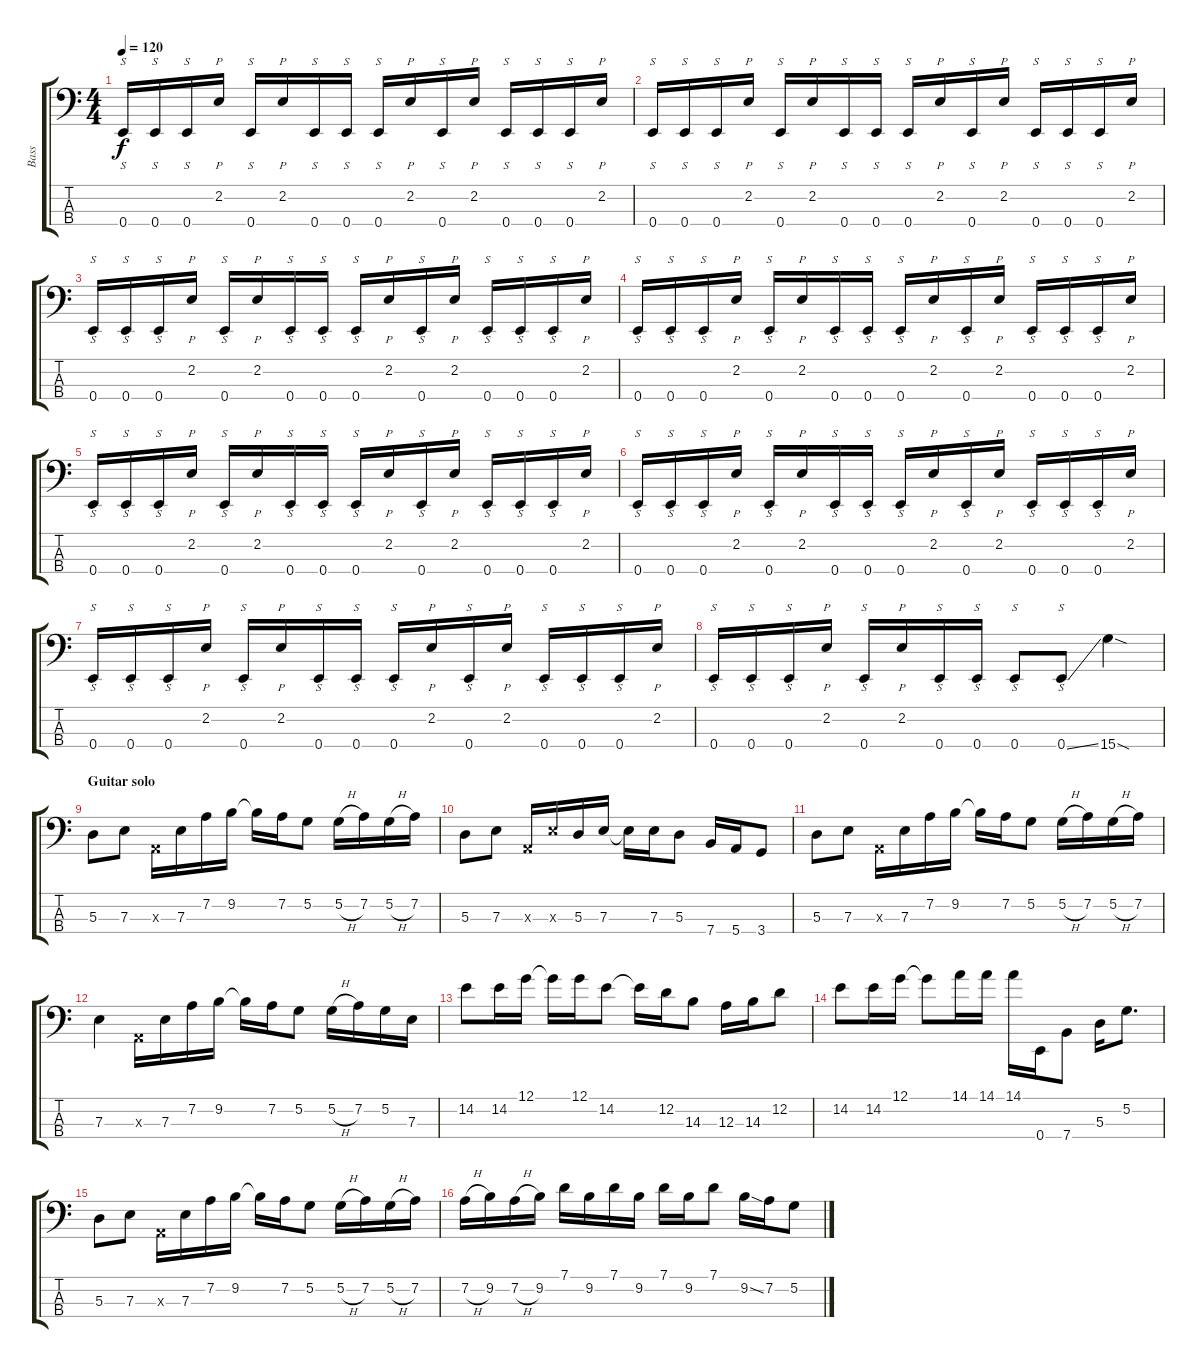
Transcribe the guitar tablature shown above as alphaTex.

\track ("Bass" "Bass") {instrument electricbassfinger}
\staff {score tabs}
\tuning (G2 D2 A1 E1) {hide}
\ts (4 4)
\tempo 120
\clef f4
\ks c
0.4.16{s dy f} 0.4.16{s} 0.4.16{s} 2.2.16{p} 0.4.16{s} 2.2.16{p} 0.4.16{s} 0.4.16{s} 0.4.16{s} 2.2.16{p} 0.4.16{s} 2.2.16{p} 0.4.16{s} 0.4.16{s} 0.4.16{s} 2.2.16{p} |
0.4.16{s} 0.4.16{s} 0.4.16{s} 2.2.16{p} 0.4.16{s} 2.2.16{p} 0.4.16{s} 0.4.16{s} 0.4.16{s} 2.2.16{p} 0.4.16{s} 2.2.16{p} 0.4.16{s} 0.4.16{s} 0.4.16{s} 2.2.16{p} |
0.4.16{s} 0.4.16{s} 0.4.16{s} 2.2.16{p} 0.4.16{s} 2.2.16{p} 0.4.16{s} 0.4.16{s} 0.4.16{s} 2.2.16{p} 0.4.16{s} 2.2.16{p} 0.4.16{s} 0.4.16{s} 0.4.16{s} 2.2.16{p} |
0.4.16{s} 0.4.16{s} 0.4.16{s} 2.2.16{p} 0.4.16{s} 2.2.16{p} 0.4.16{s} 0.4.16{s} 0.4.16{s} 2.2.16{p} 0.4.16{s} 2.2.16{p} 0.4.16{s} 0.4.16{s} 0.4.16{s} 2.2.16{p} |
0.4.16{s} 0.4.16{s} 0.4.16{s} 2.2.16{p} 0.4.16{s} 2.2.16{p} 0.4.16{s} 0.4.16{s} 0.4.16{s} 2.2.16{p} 0.4.16{s} 2.2.16{p} 0.4.16{s} 0.4.16{s} 0.4.16{s} 2.2.16{p} |
0.4.16{s} 0.4.16{s} 0.4.16{s} 2.2.16{p} 0.4.16{s} 2.2.16{p} 0.4.16{s} 0.4.16{s} 0.4.16{s} 2.2.16{p} 0.4.16{s} 2.2.16{p} 0.4.16{s} 0.4.16{s} 0.4.16{s} 2.2.16{p} |
0.4.16{s} 0.4.16{s} 0.4.16{s} 2.2.16{p} 0.4.16{s} 2.2.16{p} 0.4.16{s} 0.4.16{s} 0.4.16{s} 2.2.16{p} 0.4.16{s} 2.2.16{p} 0.4.16{s} 0.4.16{s} 0.4.16{s} 2.2.16{p} |
0.4.16{s} 0.4.16{s} 0.4.16{s} 2.2.16{p} 0.4.16{s} 2.2.16{p} 0.4.16{s} 0.4.16{s} 0.4.8{s} 0.4{ss}.8{s} 15.4{sod}.4 |
\section ("" "Guitar solo")
5.3.8 7.3.8 0.3{x}.16 7.3.16 7.2.16 9.2.16 9.2{t}.16 7.2.16 5.2.8 5.2{h}.16 7.2.16 5.2{h}.16 7.2.16 |
5.3.8 7.3.8 0.3{x}.16 7.3{x}.16 5.3.16 7.3.16 7.3{t}.16 7.3.16 5.3.8 7.4.16 5.4.16 3.4.8 |
5.3.8 7.3.8 0.3{x}.16 7.3.16 7.2.16 9.2.16 9.2{t}.16 7.2.16 5.2.8 5.2{h}.16 7.2.16 5.2{h}.16 7.2.16 |
7.3.4 0.3{x}.16 7.3.16 7.2.16 9.2.16 9.2{t}.16 7.2.16 5.2.8 5.2{h}.16 7.2.16 5.2.16 7.3.16 |
14.2.8 14.2.16 12.1.16 12.1{t}.16 12.1.16 14.2.8 14.2{t}.16 12.2.16 14.3.8 12.3.16 14.3.16 12.2.8 |
14.2.8 14.2.16 12.1.16 12.1{t}.8 14.1.16 14.1.16 14.1.16 0.4.16 7.4.8 5.3.16 5.2.8{d} |
5.3.8 7.3.8 0.3{x}.16 7.3.16 7.2.16 9.2.16 9.2{t}.16 7.2.16 5.2.8 5.2{h}.16 7.2.16 5.2{h}.16 7.2.16 |
7.2{h}.16 9.2.16 7.2{h}.16 9.2.16 7.1.16 9.2.16 7.1.16 9.2.16 7.1.16 9.2.16 7.1.8 9.2{ss}.16 7.2.16 5.2.8
